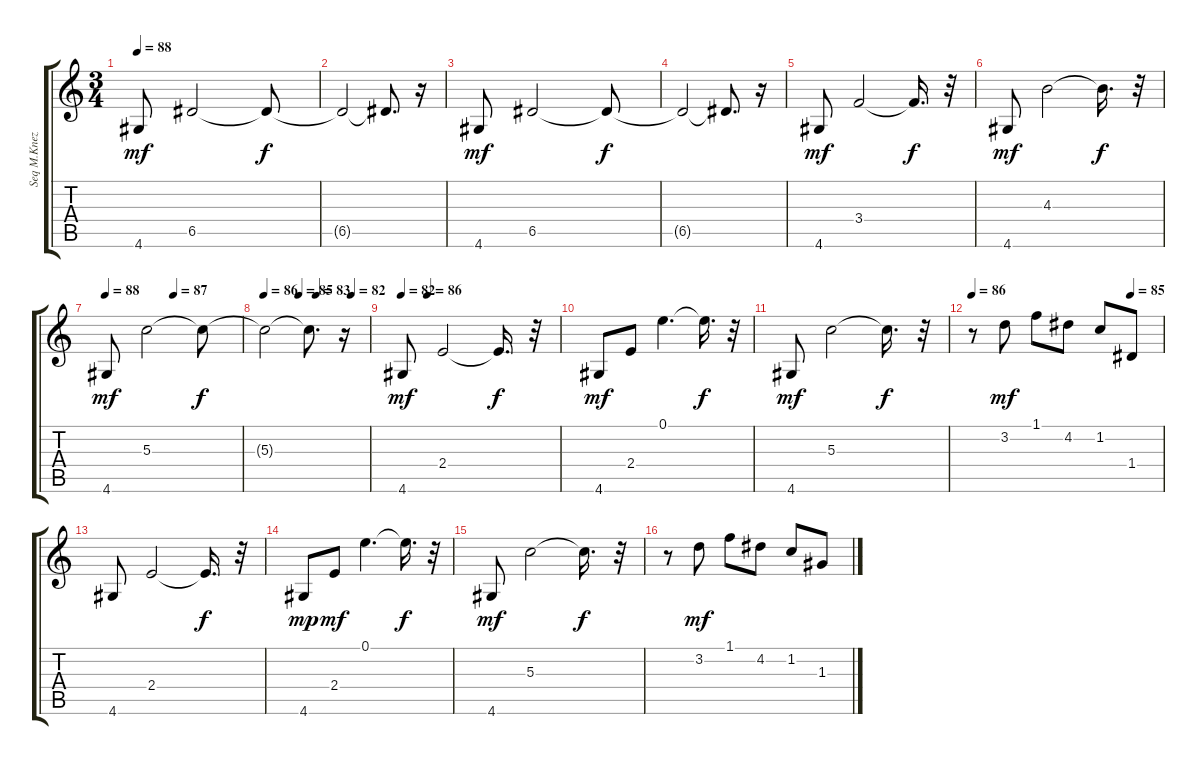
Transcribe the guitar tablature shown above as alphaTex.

\track ("Seq M.Knezevic" "Seq M.Knez") {instrument acousticguitarnylon}
\staff {score tabs}
\tuning (E4 B3 G3 D3 A2 E2) {hide}
\ts (3 4)
\tempo 88
\clef g2
\ks c
4.6.8{dy mf instrument acousticguitarnylon} 6.5.2 6.5{t}.8{dy f} |
6.5{t}.2 6.5{t}.8{d} r.16 |
4.6.8{dy mf} 6.5.2 6.5{t}.8{dy f} |
6.5{t}.2 6.5{t}.8{d} r.16 |
4.6.8{dy mf} 3.4.2 3.4{t}.16{d dy f} r.32 |
4.6.8{dy mf} 4.3.2 4.3{t}.16{d dy f} r.32 |
\tempo 88
\tempo (87 0.5)
4.6.8{dy mf} 5.3.2 5.3{t}.8{dy f} |
\tempo 86
\tempo (85 0.3333333333333333)
\tempo (83 0.5)
\tempo (82 0.8333333333333334)
5.3{t}.2 5.3{t}.8{d} r.16 |
\tempo 82
\tempo (86 0.16666666666666666)
4.6.8{dy mf} 2.4.2 2.4{t}.16{d dy f} r.32 |
4.6.8{dy mf} 2.4.8 0.1.4{d} 0.1{t}.16{d dy f} r.32 |
4.6.8{dy mf} 5.3.2 5.3{t}.16{d dy f} r.32 |
\tempo 86
\tempo (85 0.8333333333333334)
r.8 3.2.8{dy mf} 1.1.8 4.2.8 1.2.8 1.4.8 |
4.6.8 2.4.2 2.4{t}.16{d dy f} r.32 |
4.6.8{dy mp} 2.4.8{dy mf} 0.1.4{d} 0.1{t}.16{d dy f} r.32 |
4.6.8{dy mf} 5.3.2 5.3{t}.16{d dy f} r.32 |
r.8 3.2.8{dy mf} 1.1.8 4.2.8 1.2.8 1.3.8
